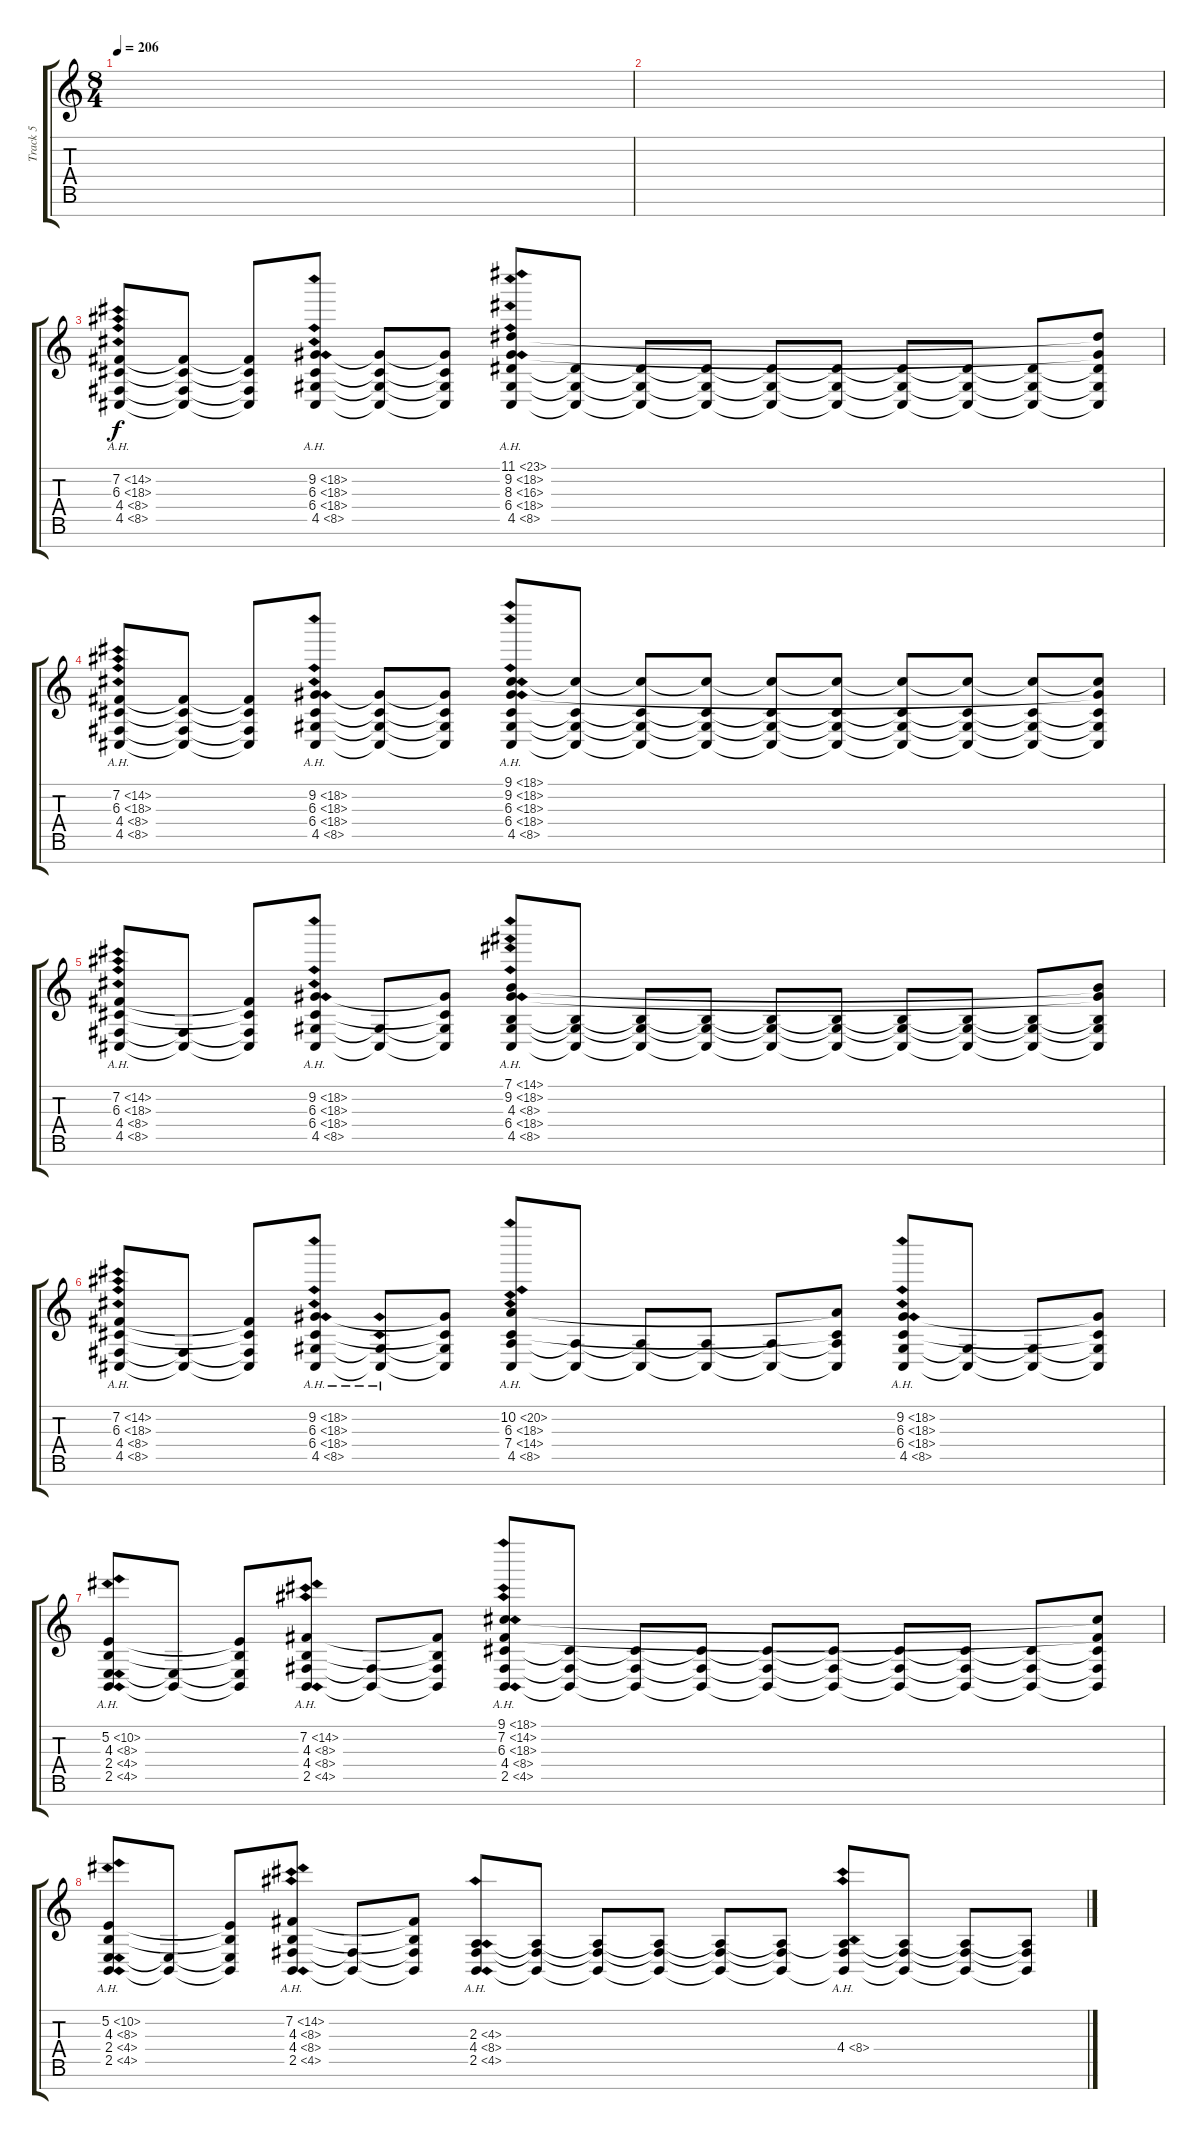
\track ("Track 5" "Track 5") {instrument stringensemble1}
\staff {score tabs}
\tuning (E4 B3 G3 D3 A2 E2 B1) {hide}
\ts (8 4)
\tempo 206
\clef g2
\ks c
|
|
(7.2{ah 7} 6.3{ah 12} 4.4{ah 4} 4.5{ah 4}).8{volume 5 instrument stringensemble1} (7.2{t} 6.3{t} 4.4{t} 4.5{t}).8 (7.2{t} 6.3{t} 4.4{t} 4.5{t}).8 (9.2{ah 9} 6.3{ah 12} 6.4{ah 12} 4.5{ah 4}).8 (9.2{t} 6.3{t} 6.4{t} 4.5{t}).8 (9.2{t} 6.3{t} 6.4{t} 4.5{t}).8 (11.1{ah 12} 9.2{ah 9} 8.3{ah 8} 6.4{ah 12} 4.5{ah 4}).8 (8.3{t} 6.4{t} 4.5{t}).8 (8.3{t} 6.4{t} 4.5{t}).8 (8.3{t} 6.4{t} 4.5{t}).8 (8.3{t} 6.4{t} 4.5{t}).8 (8.3{t} 6.4{t} 4.5{t}).8 (8.3{t} 6.4{t} 4.5{t}).8 (8.3{t} 6.4{t} 4.5{t}).8 (8.3{t} 6.4{t} 4.5{t}).8 (11.1{t} 9.2{t} 8.3{t} 6.4{t} 4.5{t}).8 |
(7.2{ah 7} 6.3{ah 12} 4.4{ah 4} 4.5{ah 4}).8 (7.2{t} 6.3{t} 4.4{t} 4.5{t}).8 (7.2{t} 6.3{t} 4.4{t} 4.5{t}).8 (9.2{ah 9} 6.3{ah 12} 6.4{ah 12} 4.5{ah 4}).8 (9.2{t} 6.3{t} 6.4{t} 4.5{t}).8 (9.2{t} 6.3{t} 6.4{t} 4.5{t}).8 (9.1{ah 9} 9.2{ah 9} 6.3{ah 12} 6.4{ah 12} 4.5{ah 4}).8 (9.1{t} 6.3{t} 6.4{t} 4.5{t}).8 (9.1{t} 6.3{t} 6.4{t} 4.5{t}).8 (9.1{t} 6.3{t} 6.4{t} 4.5{t}).8 (9.1{t} 6.3{t} 6.4{t} 4.5{t}).8 (9.1{t} 6.3{t} 6.4{t} 4.5{t}).8 (9.1{t} 6.3{t} 6.4{t} 4.5{t}).8 (9.1{t} 6.3{t} 6.4{t} 4.5{t}).8 (9.1{t} 6.3{t} 6.4{t} 4.5{t}).8 (9.1{t} 9.2{t} 6.3{t} 6.4{t} 4.5{t}).8 |
(7.2{ah 7} 6.3{ah 12} 4.4{ah 4} 4.5{ah 4}).8 (4.4{t} 4.5{t}).8 (7.2{t} 6.3{t} 4.4{t} 4.5{t}).8 (9.2{ah 9} 6.3{ah 12} 6.4{ah 12} 4.5{ah 4}).8 (6.4{t} 4.5{t}).8 (9.2{t} 6.3{t} 6.4{t} 4.5{t}).8 (7.1{ah 7} 9.2{ah 9} 4.3{ah 4} 6.4{ah 12} 4.5{ah 4}).8 (4.3{t} 6.4{t} 4.5{t}).8 (4.3{t} 6.4{t} 4.5{t}).8 (4.3{t} 6.4{t} 4.5{t}).8 (4.3{t} 6.4{t} 4.5{t}).8 (4.3{t} 6.4{t} 4.5{t}).8 (4.3{t} 6.4{t} 4.5{t}).8 (4.3{t} 6.4{t} 4.5{t}).8 (4.3{t} 6.4{t} 4.5{t}).8 (7.1{t} 9.2{t} 4.3{t} 6.4{t} 4.5{t}).8 |
(7.2{ah 7} 6.3{ah 12} 4.4{ah 4} 4.5{ah 4}).8 (4.4{t} 4.5{t}).8 (7.2{t} 6.3{t} 4.4{t} 4.5{t}).8 (9.2{ah 9} 6.3{ah 12} 6.4{ah 12} 4.5{ah 4}).8 (6.4{ah 12 t} 4.5{ah 12 t}).8 (9.2{t} 6.3{t} 6.4{t} 4.5{t}).8 (10.2{ah 10} 6.3{ah 12} 7.4{ah 7} 4.5{ah 4}).8 (7.4{t} 4.5{t}).8 (7.4{t} 4.5{t}).8 (7.4{t} 4.5{t}).8 (7.4{t} 4.5{t}).8 (10.2{t} 6.3{t} 7.4{t} 4.5{t}).8 (9.2{ah 9} 6.3{ah 12} 6.4{ah 12} 4.5{ah 4}).8 (6.4{t} 4.5{t}).8 (6.4{t} 4.5{t}).8 (9.2{t} 6.3{t} 6.4{t} 4.5{t}).8 |
(5.2{ah 5} 4.3{ah 4} 2.4{ah 2} 2.5{ah 2}).8 (2.4{t} 2.5{t}).8 (5.2{t} 4.3{t} 2.4{t} 2.5{t}).8 (7.2{ah 7} 4.3{ah 4} 4.4{ah 4} 2.5{ah 2}).8 (4.4{t} 2.5{t}).8 (7.2{t} 4.3{t} 4.4{t} 2.5{t}).8 (9.1{ah 9} 7.2{ah 7} 6.3{ah 12} 4.4{ah 4} 2.5{ah 2}).8 (6.3{t} 4.4{t} 2.5{t}).8 (6.3{t} 4.4{t} 2.5{t}).8 (6.3{t} 4.4{t} 2.5{t}).8 (6.3{t} 4.4{t} 2.5{t}).8 (6.3{t} 4.4{t} 2.5{t}).8 (6.3{t} 4.4{t} 2.5{t}).8 (6.3{t} 4.4{t} 2.5{t}).8 (6.3{t} 4.4{t} 2.5{t}).8 (9.1{t} 7.2{t} 6.3{t} 4.4{t} 2.5{t}).8 |
(5.2{ah 5} 4.3{ah 4} 2.4{ah 2} 2.5{ah 2}).8 (2.4{t} 2.5{t}).8 (5.2{t} 4.3{t} 2.4{t} 2.5{t}).8 (7.2{ah 7} 4.3{ah 4} 4.4{ah 4} 2.5{ah 2}).8 (4.4{t} 2.5{t}).8 (7.2{t} 4.3{t} 4.4{t} 2.5{t}).8 (2.3{ah 2} 4.4{ah 4} 2.5{ah 2}).8 (2.3{t} 4.4{t} 2.5{t}).8 (2.3{t} 4.4{t} 2.5{t}).8 (2.3{t} 4.4{t} 2.5{t}).8 (2.3{t} 4.4{t} 2.5{t}).8 (2.3{t} 4.4{t} 2.5{t}).8 (2.3{ah 4 t} 4.4{ah 4} 2.5{ah 12 t}).8 (2.3{t} 4.4{t} 2.5{t}).8 (2.3{t} 4.4{t} 2.5{t}).8 (2.3{t} 4.4{t} 2.5{t}).8
